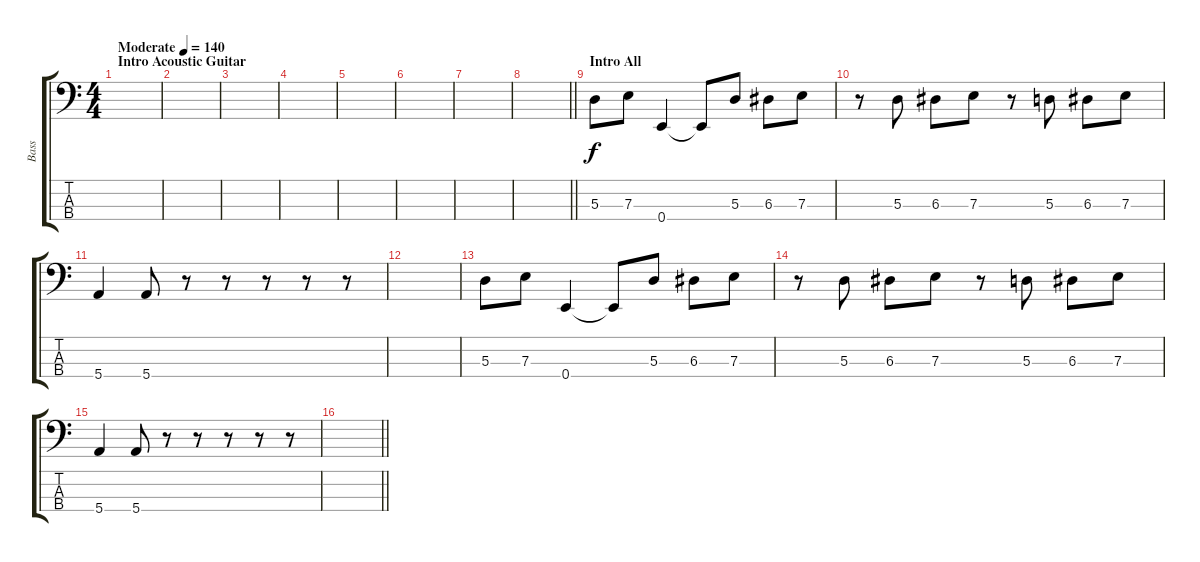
\track ("Bass" "Bass") {instrument electricbassfinger}
\staff {score tabs}
\tuning (G2 D2 A1 E1) {hide}
\ts (4 4)
\section ("" "Intro Acoustic Guitar")
\tempo (140 "Moderate")
\clef f4
\ks c
|
|
|
|
|
|
|
\barLineRight lightlight
|
\section ("" "Intro All")
5.3.8 7.3.8 0.4.4 0.4{t}.8 5.3.8 6.3.8 7.3.8 |
r.8 5.3.8 6.3.8 7.3.8 r.8 5.3.8 6.3.8 7.3.8 |
5.4.4 5.4.8 r.8 r.8 r.8 r.8 r.8 |
|
5.3.8 7.3.8 0.4.4 0.4{t}.8 5.3.8 6.3.8 7.3.8 |
r.8 5.3.8 6.3.8 7.3.8 r.8 5.3.8 6.3.8 7.3.8 |
5.4.4 5.4.8 r.8 r.8 r.8 r.8 r.8 |
\barLineRight lightlight
